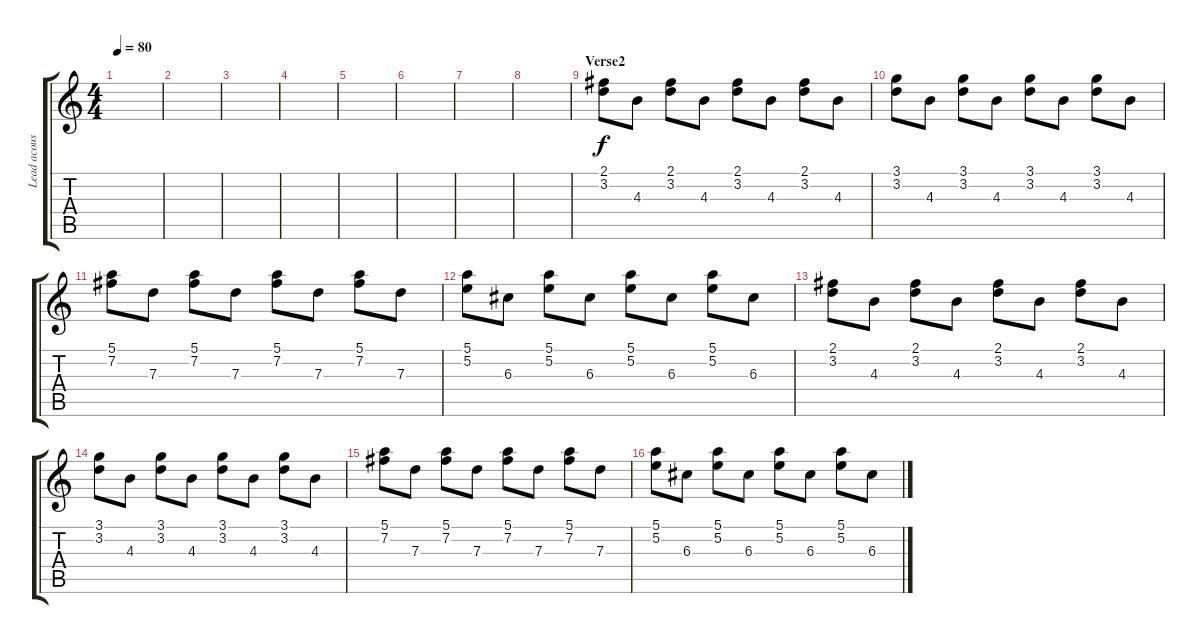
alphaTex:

\track ("Lead acoustic" "Lead acous") {instrument electricguitarjazz}
\staff {score tabs}
\tuning (E4 B3 G3 D3 A2 E2) {hide}
\ts (4 4)
\tempo 80
\clef g2
\ks c
|
|
|
|
|
|
|
|
\section ("" "Verse2")
(2.1 3.2).8 4.3.8 (2.1 3.2).8 4.3.8 (2.1 3.2).8 4.3.8 (2.1 3.2).8 4.3.8 |
(3.1 3.2).8 4.3.8 (3.1 3.2).8 4.3.8 (3.1 3.2).8 4.3.8 (3.1 3.2).8 4.3.8 |
(5.1 7.2).8 7.3.8 (5.1 7.2).8 7.3.8 (5.1 7.2).8 7.3.8 (5.1 7.2).8 7.3.8 |
(5.1 5.2).8 6.3.8 (5.1 5.2).8 6.3.8 (5.1 5.2).8 6.3.8 (5.1 5.2).8 6.3.8 |
(2.1 3.2).8 4.3.8 (2.1 3.2).8 4.3.8 (2.1 3.2).8 4.3.8 (2.1 3.2).8 4.3.8 |
(3.1 3.2).8 4.3.8 (3.1 3.2).8 4.3.8 (3.1 3.2).8 4.3.8 (3.1 3.2).8 4.3.8 |
(5.1 7.2).8 7.3.8 (5.1 7.2).8 7.3.8 (5.1 7.2).8 7.3.8 (5.1 7.2).8 7.3.8 |
(5.1 5.2).8 6.3.8 (5.1 5.2).8 6.3.8 (5.1 5.2).8 6.3.8 (5.1 5.2).8 6.3.8
